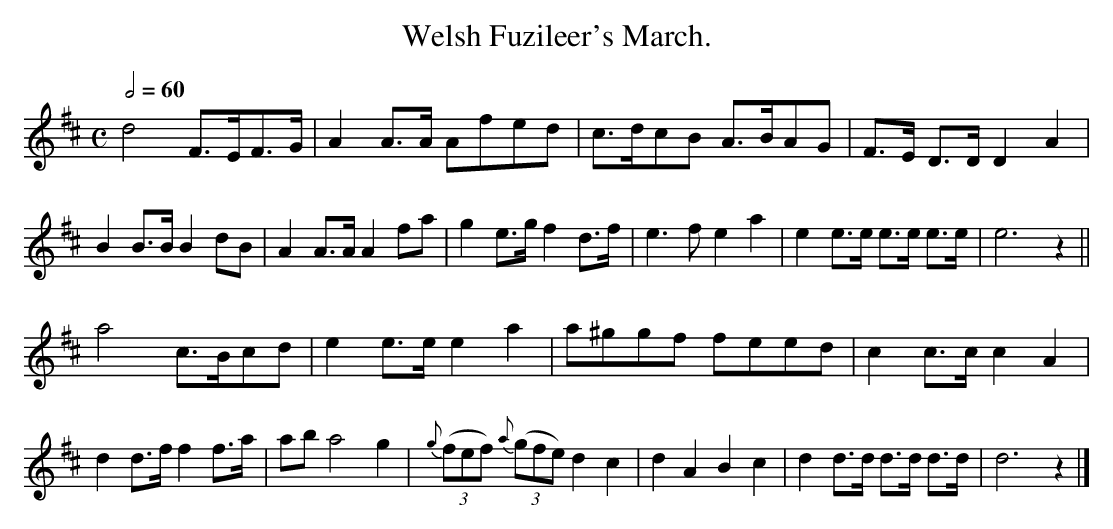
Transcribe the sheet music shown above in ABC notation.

X:1
T:Welsh Fuzileer's March.
M:C
L:1/8
Q:1/2=60
K:D
d4     F>EF>G|A2 A>A Afed|      c>dcB   A>BAG |F>E D>D D2 A2|
B2 B>B B2  dB |A2 A>A A2 fa|      g2         e>g  f2 d>f|e3    f e2 a2|e2 e>e e>e e>e|e6 z2||
a4     c>Bcd |e2 e>e e2 a2|      a^ggf   feed |c2  c>c c2 A2|
d2 d>f f2  f>a|ab a4     g2|{g}(3(fef) {a}(3(gfe) d2 c2 |d2  A2  B2 c2|d2 d>d d>d d>d|d6 z2|]
